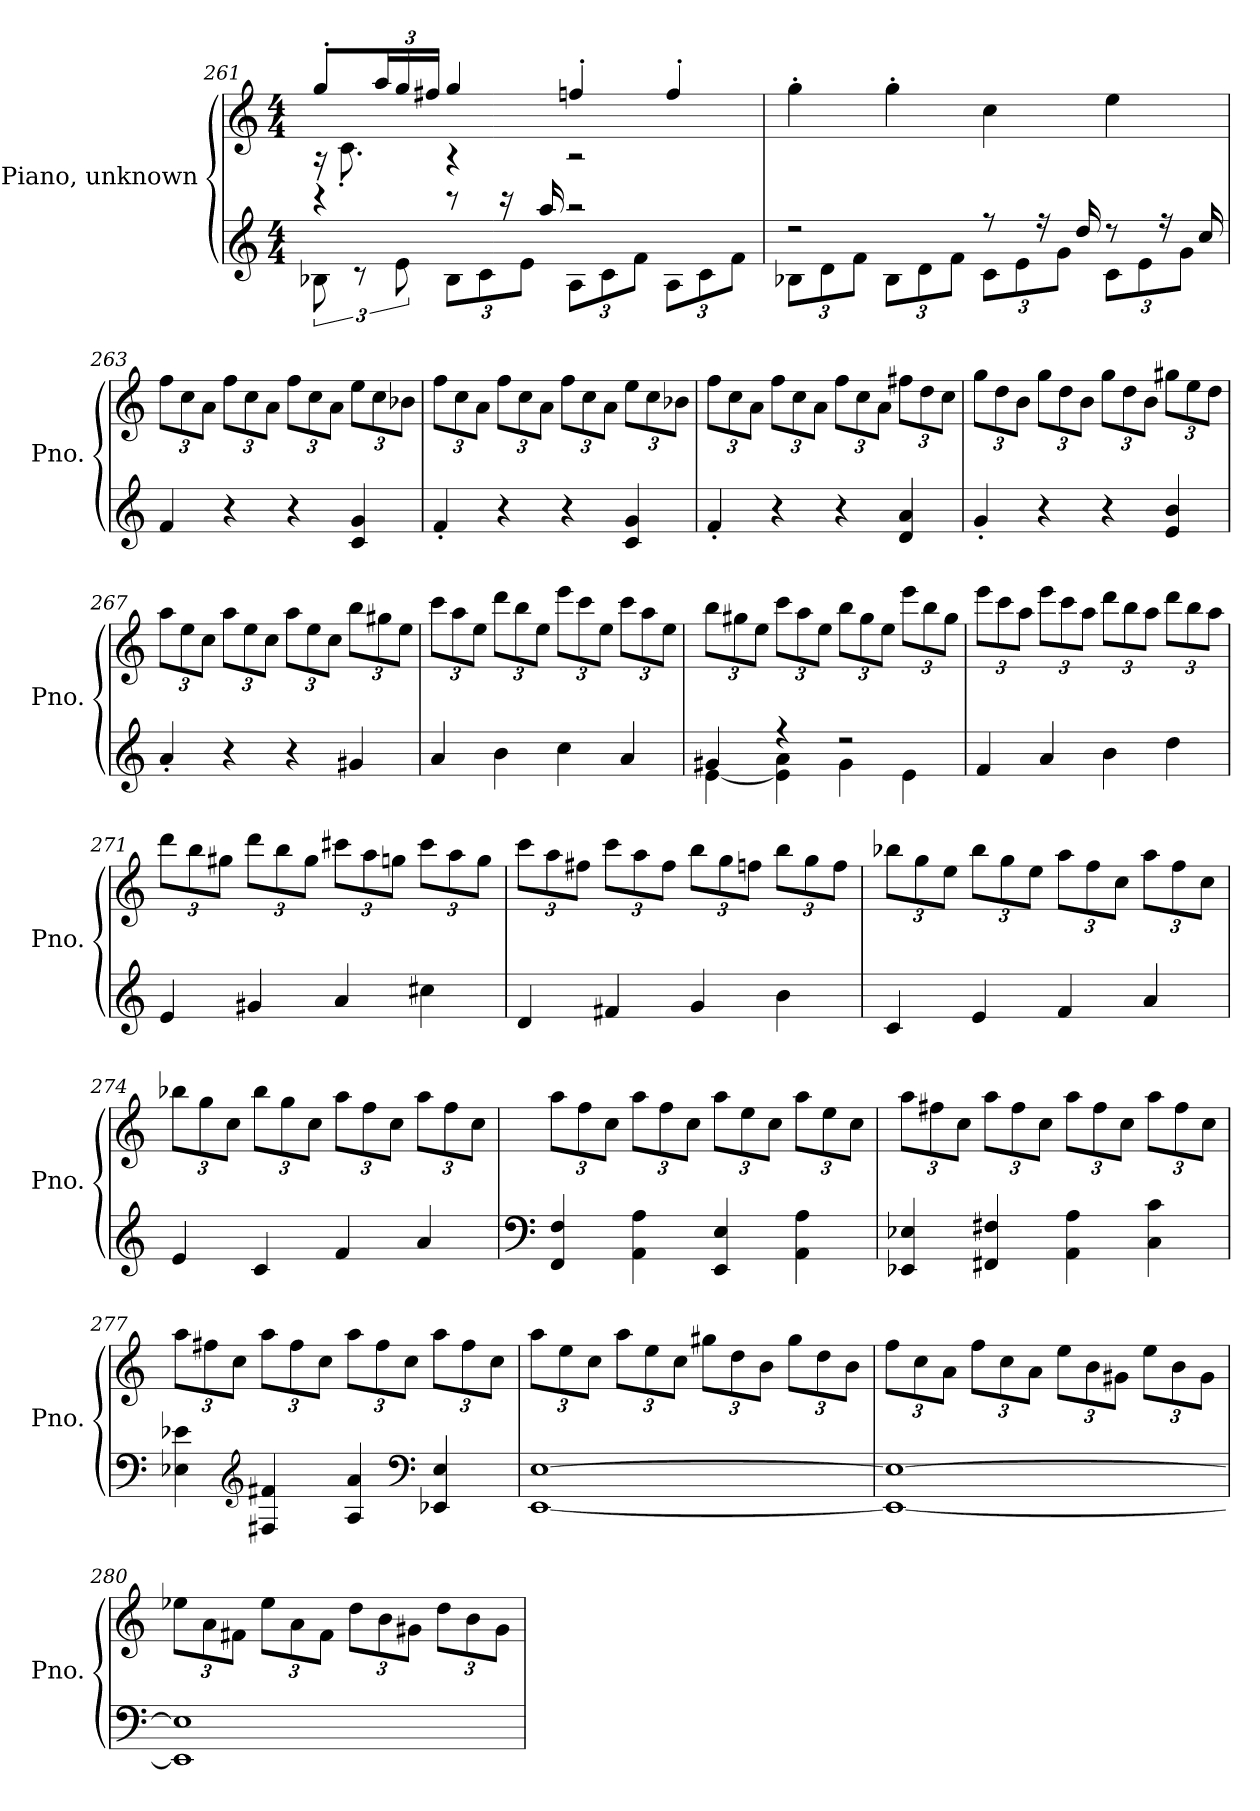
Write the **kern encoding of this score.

**kern	**kern
*part1	*part1
*staff2	*staff1
*I"Piano, unknown	*
*I'Pno.	*
!!LO:LB:g=z
*clefG2	*clefG2
*k[]	*k[]
*M4/4	*M4/4
=261	=261
*^	*^
4r	12B-X\	8gg'/L	16r
.	.	.	8.c'\
.	12r	.	.
*	*	*Xbrackettup	*
.	.	24aa/L	.
.	12e\	24gg/	.
.	.	24ff#X/JJ	.
*	*Xbrackettup	*	*
8r	12B-\L	4gg/	4r
.	12c\	.	.
16r	.	.	.
.	12e\J	.	.
16aa/	.	.	.
2r	12A\L	4ffn'/	2r
.	12c\	.	.
.	12f\J	.	.
.	12A\L	4ff'/	.
.	12c\	.	.
.	12f\J	.	.
*	*	*v	*v
=262	=262	=262
2r	12B-X\L	4gg'\
.	12d\	.
.	12f\J	.
.	12B-\L	4gg'\
.	12d\	.
.	12f\J	.
8r	12c\L	4cc\
.	12e\	.
16r	.	.
.	12g\J	.
16dd/	.	.
8r	12c\L	4ee\
.	12e\	.
16r	.	.
.	12g\J	.
16cc/	.	.
*v	*v	*
!!LO:LB:g=z
=263	=263
4f/	12ff\L
.	12cc\
.	12a\J
4r	12ff\L
.	12cc\
.	12a\J
4r	12ff\L
.	12cc\
.	12a\J
4c/ 4g/	12ee\L
.	12cc\
.	12b-X\J
=264	=264
4f'/	12ff\L
.	12cc\
.	12a\J
4r	12ff\L
.	12cc\
.	12a\J
4r	12ff\L
.	12cc\
.	12a\J
4c/ 4g/	12ee\L
.	12cc\
.	12b-X\J
=265	=265
4f'/	12ff\L
.	12cc\
.	12a\J
4r	12ff\L
.	12cc\
.	12a\J
4r	12ff\L
.	12cc\
.	12a\J
4d/ 4a/	12ff#X\L
.	12dd\
.	12cc\J
!!LO:PB:g=z
=266	=266
4g'/	12gg\L
.	12dd\
.	12b\J
4r	12gg\L
.	12dd\
.	12b\J
4r	12gg\L
.	12dd\
.	12b\J
4e/ 4b/	12gg#X\L
.	12ee\
.	12dd\J
=267	=267
4a'/	12aa\L
.	12ee\
.	12cc\J
4r	12aa\L
.	12ee\
.	12cc\J
4r	12aa\L
.	12ee\
.	12cc\J
4g#X/	12bb\L
.	12gg#X\
.	12ee\J
=268	=268
4a/	12ccc\L
.	12aa\
.	12ee\J
4b\	12ddd\L
.	12bb\
.	12ee\J
4cc\	12eee\L
.	12ccc\
.	12ee\J
4a/	12ccc\L
.	12aa\
.	12ee\J
!!LO:LB:g=z
=269	=269
*^	*
4g#X/	[4e\	12bb\L
.	.	12gg#X\
.	.	12ee\J
4r	4e\] 4a\	12ccc\L
.	.	12aa\
.	.	12ee\J
2r	4g#\	12bb\L
.	.	12gg#\
.	.	12ee\J
.	4e\	12eee\L
.	.	12bb\
.	.	12gg#\J
*v	*v	*
=270	=270
4f/	12eee\L
.	12ccc\
.	12aa\J
4a/	12eee\L
.	12ccc\
.	12aa\J
4b\	12ddd\L
.	12bb\
.	12aa\J
4dd\	12ddd\L
.	12bb\
.	12aa\J
!!LO:LB:g=z
=271	=271
4e/	12ddd\L
.	12bb\
.	12gg#X\J
4g#X/	12ddd\L
.	12bb\
.	12gg#\J
4a/	12ccc#X\L
.	12aa\
.	12ggn\J
4cc#X\	12ccc#\L
.	12aa\
.	12gg\J
=272	=272
4d/	12ccc\L
.	12aa\
.	12ff#X\J
4f#X/	12ccc\L
.	12aa\
.	12ff#\J
4g/	12bb\L
.	12gg\
.	12ffn\J
4b\	12bb\L
.	12gg\
.	12ff\J
=273	=273
4c/	12bb-X\L
.	12gg\
.	12ee\J
4e/	12bb-\L
.	12gg\
.	12ee\J
4f/	12aa\L
.	12ff\
.	12cc\J
4a/	12aa\L
.	12ff\
.	12cc\J
!!LO:LB:g=z
=274	=274
4e/	12bb-X\L
.	12gg\
.	12cc\J
4c/	12bb-\L
.	12gg\
.	12cc\J
4f/	12aa\L
.	12ff\
.	12cc\J
4a/	12aa\L
.	12ff\
.	12cc\J
=275	=275
*clefF4	*
4FF/ 4F/	12aa\L
.	12ff\
.	12cc\J
4AA\ 4A\	12aa\L
.	12ff\
.	12cc\J
4EE/ 4E/	12aa\L
.	12ee\
.	12cc\J
4AA\ 4A\	12aa\L
.	12ee\
.	12cc\J
=276	=276
4EE-X/ 4E-X/	12aa\L
.	12ff#X\
.	12cc\J
4FF#X/ 4F#X/	12aa\L
.	12ff#\
.	12cc\J
4AA\ 4A\	12aa\L
.	12ff#\
.	12cc\J
4C\ 4c\	12aa\L
.	12ff#\
.	12cc\J
!!LO:LB:g=z
=277	=277
4E-X\ 4e-X\	12aa\L
.	12ff#X\
.	12cc\J
*clefG2	*
4F#X/ 4f#X/	12aa\L
.	12ff#\
.	12cc\J
4A/ 4a/	12aa\L
.	12ff#\
.	12cc\J
*clefF4	*
4EE-X/ 4E-/	12aa\L
.	12ff#\
.	12cc\J
=278	=278
[1EE [1E	12aa\L
.	12ee\
.	12cc\J
.	12aa\L
.	12ee\
.	12cc\J
.	12gg#X\L
.	12dd\
.	12b\J
.	12gg#\L
.	12dd\
.	12b\J
=279	=279
1EE_ 1E_	12ff\L
.	12cc\
.	12a\J
.	12ff\L
.	12cc\
.	12a\J
.	12ee\L
.	12b\
.	12g#X\J
.	12ee\L
.	12b\
.	12g#\J
!!LO:LB:g=z
=280	=280
1EE] 1E]	12ee-X\L
.	12a\
.	12f#X\J
.	12ee-\L
.	12a\
.	12f#\J
.	12dd\L
.	12b\
.	12g#X\J
.	12dd\L
.	12b\
.	12g#\J
=	=
*-	*-
